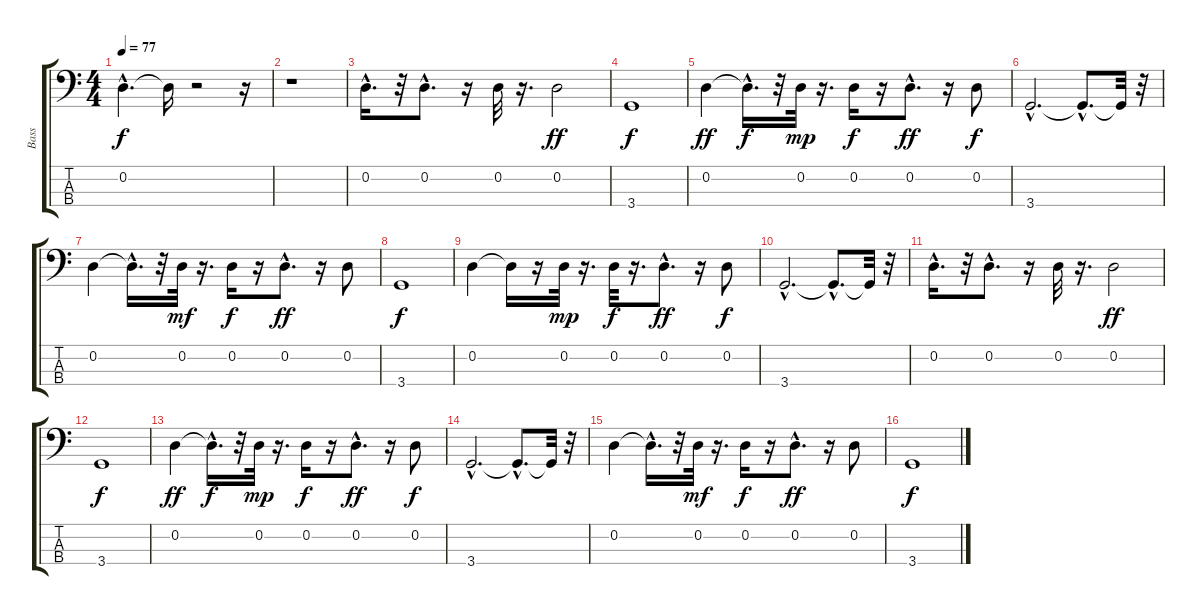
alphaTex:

\track ("Bass " "Bass ") {instrument electricbassfinger}
\staff {score tabs}
\tuning (G2 D2 A1 E1) {hide}
\ts (4 4)
\tempo 77
\clef f4
\ks c
0.2{hac}.4{d dy f} 0.2{t}.16 r.2 r.16 |
r.1 |
0.2{hac}.16{d} r.32 0.2{hac}.8{d} r.16 0.2.32 r.16{d} 0.2.2{dy ff} |
3.4.1{dy f} |
0.2.4{dy ff} 0.2{hac t}.16{d dy f} r.32 0.2.32{dy mp} r.16{d} 0.2.16{dy f} r.16 0.2{hac}.8{d dy ff} r.16 0.2.8{dy f} |
3.4{hac}.2{d} 3.4{hac t}.8{d} 3.4{t}.32 r.32 |
0.2.4 0.2{hac t}.16{d} r.32 0.2.32{dy mf} r.16{d} 0.2.16{dy f} r.16 0.2{hac}.8{d dy ff} r.16 0.2.8 |
3.4.1{dy f} |
0.2.4 0.2{t}.16 r.16 0.2.32{dy mp} r.16{d} 0.2.32{dy f} r.16{d} 0.2{hac}.8{d dy ff} r.16 0.2.8{dy f} |
3.4{hac}.2{d} 3.4{hac t}.8{d} 3.4{t}.32 r.32 |
0.2{hac}.16{d} r.32 0.2{hac}.8{d} r.16 0.2.32 r.16{d} 0.2.2{dy ff} |
3.4.1{dy f} |
0.2.4{dy ff} 0.2{hac t}.16{d dy f} r.32 0.2.32{dy mp} r.16{d} 0.2.16{dy f} r.16 0.2{hac}.8{d dy ff} r.16 0.2.8{dy f} |
3.4{hac}.2{d} 3.4{hac t}.8{d} 3.4{t}.32 r.32 |
0.2.4 0.2{hac t}.16{d} r.32 0.2.32{dy mf} r.16{d} 0.2.16{dy f} r.16 0.2{hac}.8{d dy ff} r.16 0.2.8 |
3.4.1{dy f}
